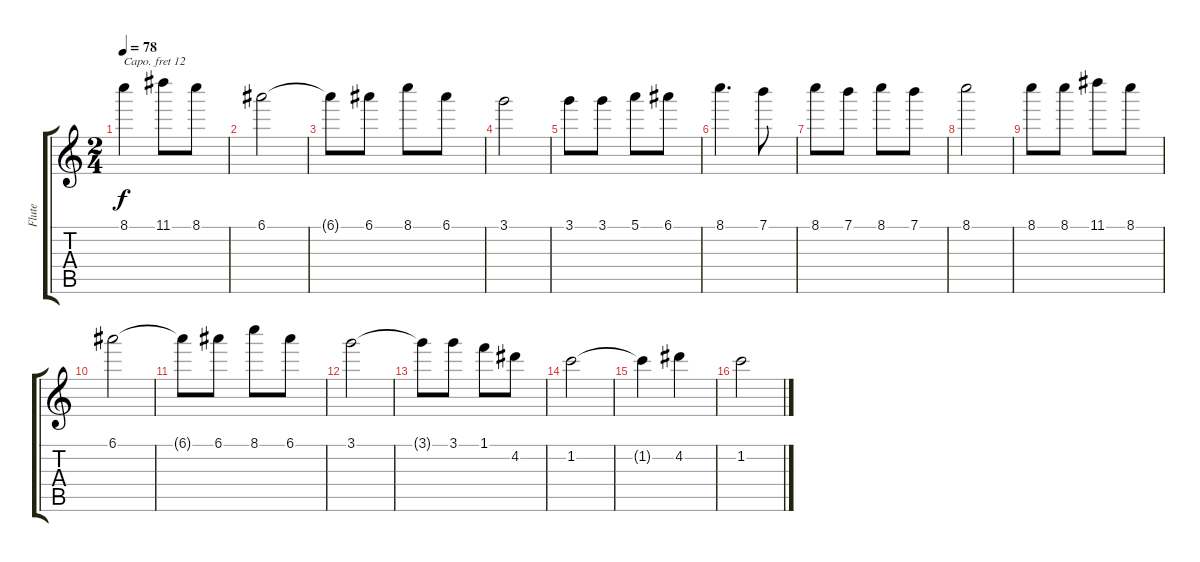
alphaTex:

\track ("Flute" "Flute") {instrument overdrivenguitar}
\staff {score tabs}
\capo 12
\tuning (E4 B3 G3 D3 A2 E2) {hide}
\ts (2 4)
\tempo 78
\clef g2
\ks c
8.1{t}.4{dy f} 11.1.8 8.1.8 |
6.1.2 |
6.1{t}.8 6.1.8 8.1.8 6.1.8 |
3.1.2 |
3.1.8 3.1.8 5.1.8 6.1.8 |
8.1.4{d} 7.1.8 |
8.1.8 7.1.8 8.1.8 7.1.8 |
8.1.2 |
8.1.8 8.1.8 11.1.8 8.1.8 |
6.1.2 |
6.1{t}.8 6.1.8 8.1.8 6.1.8 |
3.1.2 |
3.1{t}.8 3.1.8 1.1.8 4.2.8 |
1.2.2 |
1.2{t}.4 4.2.4 |
1.2.2
